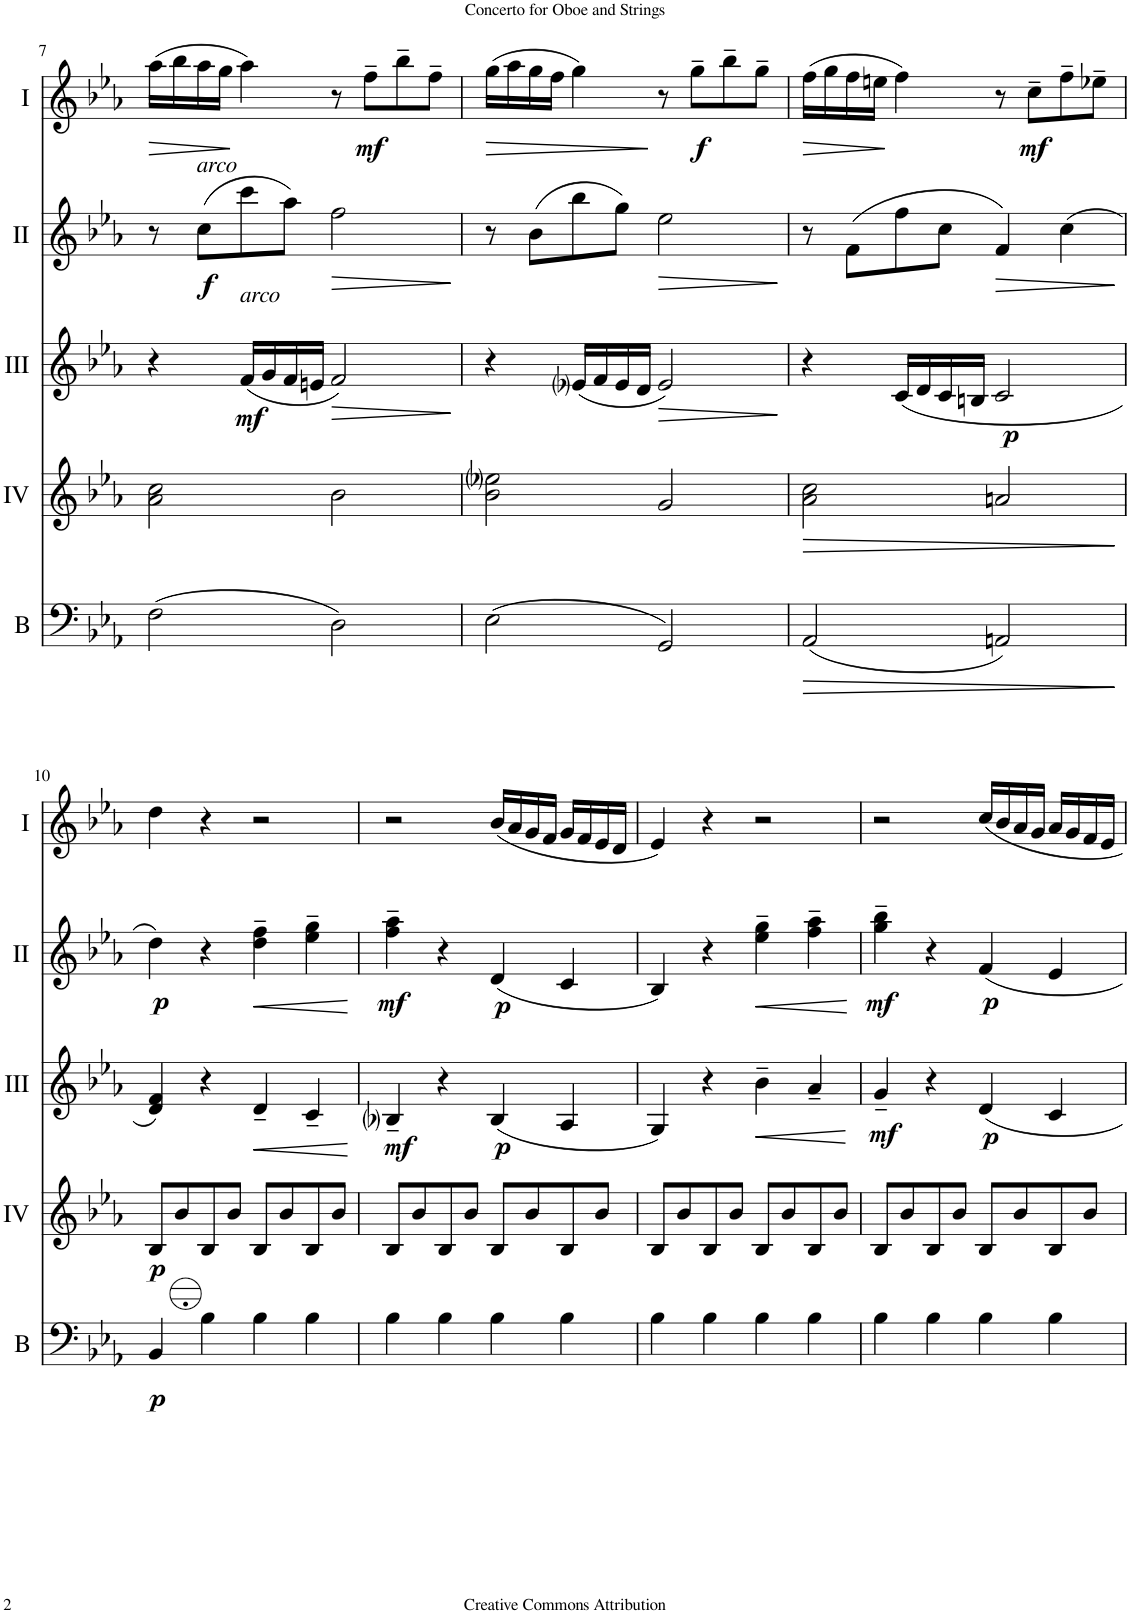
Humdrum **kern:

**kern	**dynam	**kern	**dynam	**kern	**dynam	**kern	**dynam	**kern	**dynam
*part5	*part5	*part4	*part4	*part3	*part3	*part2	*part2	*part1	*part1
*staff5	*staff5	*staff4	*staff4	*staff3	*staff3	*staff2	*staff2	*staff1	*staff1
*I"Bass	*	*I"Acc. 4	*	*I"Acc. 3	*	*I"Acc. 2	*	*I"Acc. 1	*
*I'B	*	*	*	*	*	*	*	*	*
!!LO:PB:g=z
*clefF4	*	*clefG2	*	*clefG2	*	*clefG2	*	*clefG2	*
*Trd7c12	*	*Trd7c12	*	*	*	*	*	*	*
*k[b-e-a-]	*	*k[b-e-a-]	*	*k[b-e-a-]	*	*k[b-e-a-]	*	*k[b-e-a-]	*
*M4/4	*	*M4/4	*	*M4/4	*	*M4/4	*	*M4/4	*
*met(c)	*	*met(c)	*	*met(c)	*	*met(c)	*	*met(c)	*
=7	=7	=7	=7	=7	=7	=7	=7	=7	=7
!	!	!	!	!	!	!	!	!	!LO:HP:b
(2F\	.	2a-\ 2cc\	.	4r	.	8r	.	(16aa-\LL	>
.	.	.	.	.	.	.	.	16bb-\	.
!	!	!	!	!	!	!LO:TX:a:i:t=arco	!	!	!
!	!	!	!	!	!	!	!LO:DY:b	!	!
.	.	.	.	.	.	(8cc\L	f	16aa-\	.
.	.	.	.	.	.	.	.	16gg\JJ	.
!	!	!	!	!LO:TX:a:i:t=arco	!	!	!	!	!
!	!	!	!	!	!LO:DY:b	!	!	!	!
.	.	.	.	(16f/LL	mf	8ccc\	.	4aa-\)	]
.	.	.	.	16g/	.	.	.	.	.
.	.	.	.	16f/	.	8aa-\J)	.	.	.
.	.	.	.	16en/JJ	.	.	.	.	.
!	!	!	!	!	!LO:HP:b	!	!LO:HP:b	!	!
2D\)	.	2b-\	.	2f/)	>	2ff\	>	8r	.
!	!	!	!	!	!	!	!	!	!LO:DY:b
.	.	.	.	.	.	.	.	8ff~\L	mf
.	.	.	.	.	.	.	.	8bb-~\	.
.	.	.	.	.	.	.	.	8ff~\J	.
.	.	.	.	.	]	.	]	.	.
=8	=8	=8	=8	=8	=8	=8	=8	=8	=8
!	!	!	!	!	!	!	!	!	!LO:HP:b
(2E-\	.	2b-\ 2ee-i\	.	4r	.	8r	.	(16gg\LL	>
.	.	.	.	.	.	.	.	16aa-\	.
.	.	.	.	.	.	(8b-\L	.	16gg\	.
.	.	.	.	.	.	.	.	16ff\JJ	.
.	.	.	.	(16e-i/LL	.	8bb-\	.	4gg\)	.
.	.	.	.	16f/	.	.	.	.	.
.	.	.	.	16e-/	.	8gg\J)	.	.	.
.	.	.	.	16d/JJ	.	.	.	.	.
!	!	!	!	!	!LO:HP:b	!	!LO:HP:b	!	!
2GG/)	.	2g/	.	2e-/)	>	2ee-\	>	8r	]
!	!	!	!	!	!	!	!	!	!LO:DY:b
.	.	.	.	.	.	.	.	8gg~\L	f
.	.	.	.	.	.	.	.	8bb-~\	.
.	.	.	.	.	.	.	.	8gg~\J	.
.	.	.	.	.	]	.	]	.	.
=9	=9	=9	=9	=9	=9	=9	=9	=9	=9
!	!LO:HP:b	!	!LO:HP:b	!	!	!	!	!	!LO:HP:b
(2AA-/	>	2a-\ 2cc\	>	4r	.	8r	.	(16ff\LL	>
.	.	.	.	.	.	.	.	16gg\	.
.	.	.	.	.	.	(8f\L	.	16ff\	.
.	.	.	.	.	.	.	.	16een\JJ	.
.	.	.	.	(16c/LL	.	8ff\	.	4ff\)	]
.	.	.	.	16d/	.	.	.	.	.
.	.	.	.	16c/	.	8cc\J	.	.	.
.	.	.	.	16Bn/JJ	.	.	.	.	.
!	!	!	!	!	!LO:DY:b	!	!LO:HP:b	!	!
2AAn/)	.	2an/	.	2c/	p	4f/)	>	8r	.
!	!	!	!	!	!	!	!	!	!LO:DY:b
.	.	.	.	.	.	.	.	8cc~\L	mf
.	.	.	.	.	.	(4cc\	.	8ff~\	.
.	.	.	.	.	.	.	.	8ee-X~\J	.
.	]	.	]	.	.	.	]	.	.
!!LO:LB:g=z
=10	=10	=10	=10	=10	=10	=10	=10	=10	=10
!	!LO:DY:b	!	!LO:DY:b	!	!	!	!LO:DY:b	!	!
4BB-/	p	8B-/L	p	4d/ 4f/)	.	4dd\)	p	4dd\	.
.	.	8b-/	.	.	.	.	.	.	.
4B-\	.	8B-/	.	4r	.	4r	.	4r	.
.	.	8b-/J	.	.	.	.	.	.	.
!	!	!	!	!	!LO:HP:b	!	!LO:HP:b	!	!
4B-\	.	8B-/L	.	4d~/	<	4dd\~ 4ff\~	<	2r	.
.	.	8b-/	.	.	.	.	.	.	.
4B-\	.	8B-/	.	4c~/	.	4ee-\~ 4gg\~	.	.	.
.	.	8b-/J	.	.	.	.	.	.	.
.	.	.	.	.	[	.	[	.	.
=11	=11	=11	=11	=11	=11	=11	=11	=11	=11
!	!	!	!	!	!LO:DY:b	!	!LO:DY:b	!	!
4B-\	.	8B-/L	.	4B-i~/	mf	4ff\~ 4aa-\~	mf	2r	.
.	.	8b-/	.	.	.	.	.	.	.
4B-\	.	8B-/	.	4r	.	4r	.	.	.
.	.	8b-/J	.	.	.	.	.	.	.
!	!	!	!	!	!LO:DY:b	!	!LO:DY:b	!	!
4B-\	.	8B-/L	.	(4B-/	p	(4d/	p	(16b-/LL	.
.	.	.	.	.	.	.	.	16a-/	.
.	.	8b-/	.	.	.	.	.	16g/	.
.	.	.	.	.	.	.	.	16f/JJ	.
4B-\	.	8B-/	.	4A-/	.	4c/	.	16g/LL	.
.	.	.	.	.	.	.	.	16f/	.
.	.	8b-/J	.	.	.	.	.	16e-/	.
.	.	.	.	.	.	.	.	16d/JJ	.
=12	=12	=12	=12	=12	=12	=12	=12	=12	=12
4B-\	.	8B-/L	.	4G/)	.	4B-/)	.	4e-/)	.
.	.	8b-/	.	.	.	.	.	.	.
4B-\	.	8B-/	.	4r	.	4r	.	4r	.
.	.	8b-/J	.	.	.	.	.	.	.
!	!	!	!	!	!LO:HP:b	!	!LO:HP:b	!	!
4B-\	.	8B-/L	.	4b-~\	<	4ee-\~ 4gg\~	<	2r	.
.	.	8b-/	.	.	.	.	.	.	.
4B-\	.	8B-/	.	4a-~/	.	4ff\~ 4aa-\~	.	.	.
.	.	8b-/J	.	.	.	.	.	.	.
.	.	.	.	.	[	.	[	.	.
=13	=13	=13	=13	=13	=13	=13	=13	=13	=13
!	!	!	!	!	!LO:DY:b	!	!LO:DY:b	!	!
4B-\	.	8B-/L	.	4g~/	mf	4gg\~ 4bb-\~	mf	2r	.
.	.	8b-/	.	.	.	.	.	.	.
4B-\	.	8B-/	.	4r	.	4r	.	.	.
.	.	8b-/J	.	.	.	.	.	.	.
!	!	!	!	!	!LO:DY:b	!	!LO:DY:b	!	!
4B-\	.	8B-/L	.	4d/	p	4f/	p	16cc/LL	.
.	.	.	.	.	.	.	.	16b-/	.
.	.	8b-/	.	.	.	.	.	16a-/	.
.	.	.	.	.	.	.	.	16g/JJ	.
4B-\	.	8B-/	.	4c/	.	4e-/	.	16a-/LL	.
.	.	.	.	.	.	.	.	16g/	.
.	.	8b-/J	.	.	.	.	.	16f/	.
.	.	.	.	.	.	.	.	16e-/JJ	.
=	=	=	=	=	=	=	=	=	=
*-	*-	*-	*-	*-	*-	*-	*-	*-	*-
